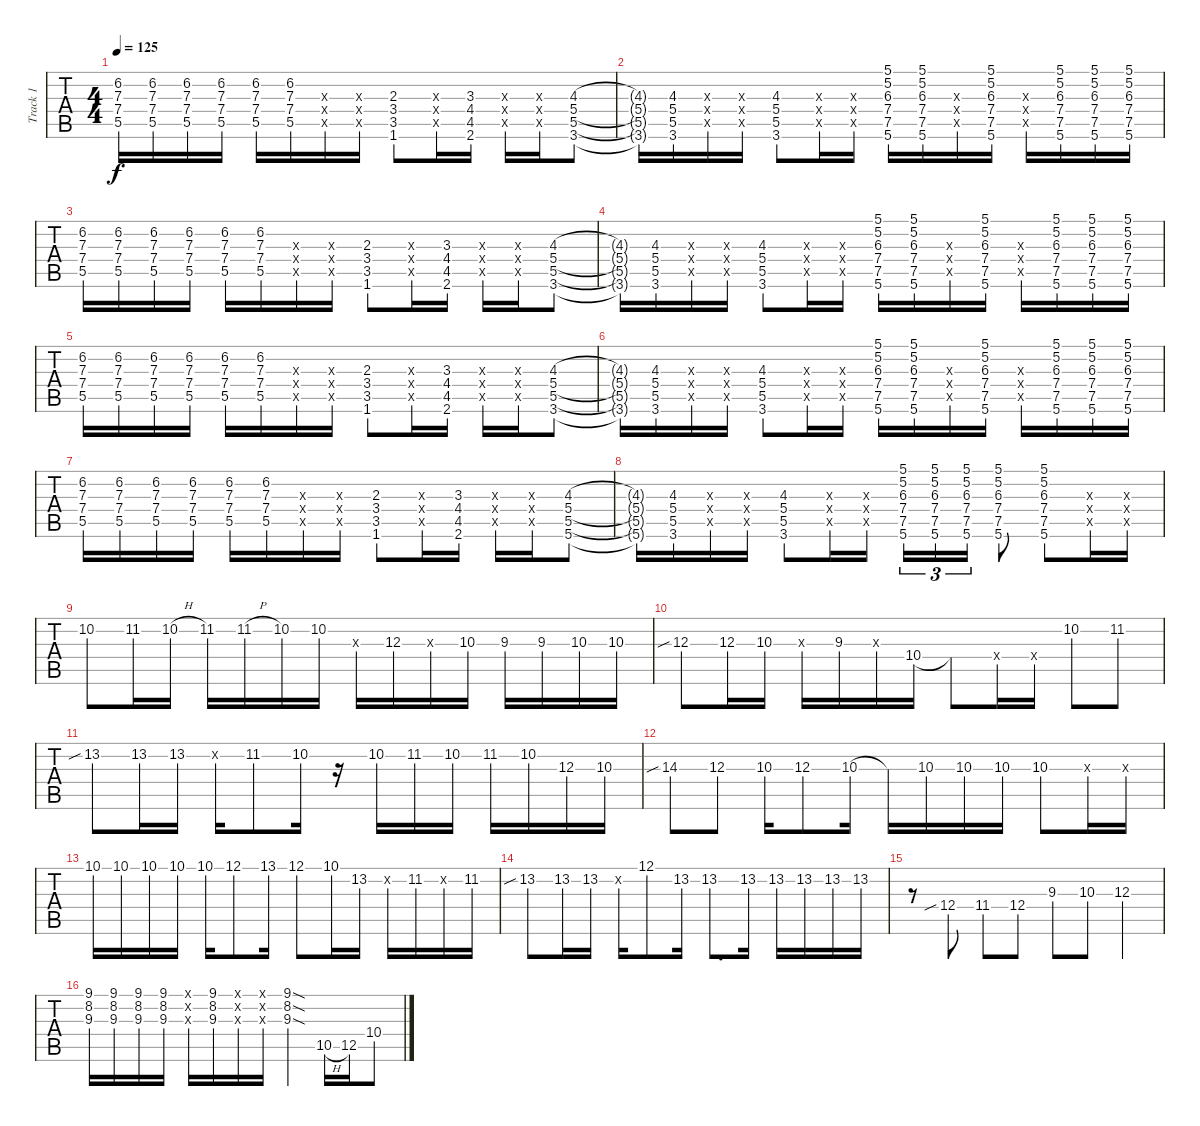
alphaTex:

\track ("Track 1" "Track 1") {instrument acousticguitarsteel}
\staff {tabs}
\tuning (E4 B3 G3 D3 A2 E2) {hide}
\ts (4 4)
\tempo 125
\clef g2
\ks c
(6.2 7.3 7.4 5.5).16{dy f} (6.2 7.3 7.4 5.5).16 (6.2 7.3 7.4 5.5).16 (6.2 7.3 7.4 5.5).16 (6.2 7.3 7.4 5.5).16 (6.2 7.3 7.4 5.5).16 (0.3{x} 0.4{x} 0.5{x}).16 (0.3{x} 0.4{x} 0.5{x}).16 (2.3 3.4 3.5 1.6).8 (0.3{x} 0.4{x} 0.5{x}).16 (3.3 4.4 4.5 2.6).16 (0.3{x} 0.4{x} 0.5{x}).16 (0.3{x} 0.4{x} 0.5{x}).16 (4.3 5.4 5.5 3.6).8 |
(4.3{t} 5.4{t} 5.5{t} 3.6{t}).16 (4.3 5.4 5.5 3.6).16 (0.3{x} 0.4{x} 0.5{x}).16 (0.3{x} 0.4{x} 0.5{x}).16 (4.3 5.4 5.5 3.6).8 (0.3{x} 0.4{x} 0.5{x}).16 (0.3{x} 0.4{x} 0.5{x}).16 (5.1 5.2 6.3 7.4 7.5 5.6).16 (5.1 5.2 6.3 7.4 7.5 5.6).16 (0.3{x} 0.4{x} 0.5{x}).16 (5.1 5.2 6.3 7.4 7.5 5.6).16 (0.3{x} 0.4{x} 0.5{x}).16 (5.1 5.2 6.3 7.4 7.5 5.6).16 (5.1 5.2 6.3 7.4 7.5 5.6).16 (5.1 5.2 6.3 7.4 7.5 5.6).16 |
(6.2 7.3 7.4 5.5).16 (6.2 7.3 7.4 5.5).16 (6.2 7.3 7.4 5.5).16 (6.2 7.3 7.4 5.5).16 (6.2 7.3 7.4 5.5).16 (6.2 7.3 7.4 5.5).16 (0.3{x} 0.4{x} 0.5{x}).16 (0.3{x} 0.4{x} 0.5{x}).16 (2.3 3.4 3.5 1.6).8 (0.3{x} 0.4{x} 0.5{x}).16 (3.3 4.4 4.5 2.6).16 (0.3{x} 0.4{x} 0.5{x}).16 (0.3{x} 0.4{x} 0.5{x}).16 (4.3 5.4 5.5 3.6).8 |
(4.3{t} 5.4{t} 5.5{t} 3.6{t}).16 (4.3 5.4 5.5 3.6).16 (0.3{x} 0.4{x} 0.5{x}).16 (0.3{x} 0.4{x} 0.5{x}).16 (4.3 5.4 5.5 3.6).8 (0.3{x} 0.4{x} 0.5{x}).16 (0.3{x} 0.4{x} 0.5{x}).16 (5.1 5.2 6.3 7.4 7.5 5.6).16 (5.1 5.2 6.3 7.4 7.5 5.6).16 (0.3{x} 0.4{x} 0.5{x}).16 (5.1 5.2 6.3 7.4 7.5 5.6).16 (0.3{x} 0.4{x} 0.5{x}).16 (5.1 5.2 6.3 7.4 7.5 5.6).16 (5.1 5.2 6.3 7.4 7.5 5.6).16 (5.1 5.2 6.3 7.4 7.5 5.6).16 |
(6.2 7.3 7.4 5.5).16 (6.2 7.3 7.4 5.5).16 (6.2 7.3 7.4 5.5).16 (6.2 7.3 7.4 5.5).16 (6.2 7.3 7.4 5.5).16 (6.2 7.3 7.4 5.5).16 (0.3{x} 0.4{x} 0.5{x}).16 (0.3{x} 0.4{x} 0.5{x}).16 (2.3 3.4 3.5 1.6).8 (0.3{x} 0.4{x} 0.5{x}).16 (3.3 4.4 4.5 2.6).16 (0.3{x} 0.4{x} 0.5{x}).16 (0.3{x} 0.4{x} 0.5{x}).16 (4.3 5.4 5.5 3.6).8 |
(4.3{t} 5.4{t} 5.5{t} 3.6{t}).16 (4.3 5.4 5.5 3.6).16 (0.3{x} 0.4{x} 0.5{x}).16 (0.3{x} 0.4{x} 0.5{x}).16 (4.3 5.4 5.5 3.6).8 (0.3{x} 0.4{x} 0.5{x}).16 (0.3{x} 0.4{x} 0.5{x}).16 (5.1 5.2 6.3 7.4 7.5 5.6).16 (5.1 5.2 6.3 7.4 7.5 5.6).16 (0.3{x} 0.4{x} 0.5{x}).16 (5.1 5.2 6.3 7.4 7.5 5.6).16 (0.3{x} 0.4{x} 0.5{x}).16 (5.1 5.2 6.3 7.4 7.5 5.6).16 (5.1 5.2 6.3 7.4 7.5 5.6).16 (5.1 5.2 6.3 7.4 7.5 5.6).16 |
(6.2 7.3 7.4 5.5).16 (6.2 7.3 7.4 5.5).16 (6.2 7.3 7.4 5.5).16 (6.2 7.3 7.4 5.5).16 (6.2 7.3 7.4 5.5).16 (6.2 7.3 7.4 5.5).16 (0.3{x} 0.4{x} 0.5{x}).16 (0.3{x} 0.4{x} 0.5{x}).16 (2.3 3.4 3.5 1.6).8 (0.3{x} 0.4{x} 0.5{x}).16 (3.3 4.4 4.5 2.6).16 (0.3{x} 0.4{x} 0.5{x}).16 (0.3{x} 0.4{x} 0.5{x}).16 (4.3 5.4 5.5 5.6).8 |
(4.3{t} 5.4{t} 5.5{t} 5.6{t}).16 (4.3 5.4 5.5 3.6).16 (0.3{x} 0.4{x} 0.5{x}).16 (0.3{x} 0.4{x} 0.5{x}).16 (4.3 5.4 5.5 3.6).8 (0.3{x} 0.4{x} 0.5{x}).16 (0.3{x} 0.4{x} 0.5{x}).16 (5.1 5.2 6.3 7.4 7.5 5.6).16{tu (3 2)} (5.1 5.2 6.3 7.4 7.5 5.6).16{tu (3 2)} (5.1 5.2 6.3 7.4 7.5 5.6).16{tu (3 2)} (5.1 5.2 6.3 7.4 7.5 5.6).8 (5.1 5.2 6.3 7.4 7.5 5.6).8 (0.3{x} 0.4{x} 0.5{x}).16 (0.3{x} 0.4{x} 0.5{x}).16 |
10.2.8 11.2.16 10.2{h}.16 11.2.16 11.2{h}.16 10.2.16 10.2.16 0.3{x}.16 12.3.16 0.3{x}.16 10.3.16 9.3.16 9.3.16 10.3.16 10.3.16 |
12.3{sib}.8 12.3.16 10.3.16 0.3{x}.16 9.3.16 0.3{x}.16 10.4.16 10.4{t}.8 0.4{x}.16 0.4{x}.16 10.2.8 11.2.8 |
13.2{sib}.8 13.2.16 13.2.16 0.2{x}.16 11.2.8 10.2.16 r.16 10.2.16 11.2.16 10.2.16 11.2.16 10.2.16 12.3.16 10.3.16 |
14.3{sib}.8 12.3.8 10.3.16 12.3.8 10.3.16 10.3{t}.16 10.3.16 10.3.16 10.3.16 10.3.8 0.3{x}.16 0.3{x}.16 |
10.1.16 10.1.16 10.1.16 10.1.16 10.1.16 12.1.8 13.1.16 12.1.8 10.1.16 13.2.16 0.2{x}.16 11.2.16 0.2{x}.16 11.2.16 |
13.2{sib}.8 13.2.16 13.2.16 0.2{x}.16 12.1.8 13.2.16 13.2.8{d} 13.2.16 13.2.16 13.2.16 13.2.16 13.2.16 |
r.8 12.4{sib}.8 11.4.8 12.4.8 9.3.8 10.3.8 12.3.4 |
(9.1 8.2 9.3).16 (9.1 8.2 9.3).16 (9.1 8.2 9.3).16 (9.1 8.2 9.3).16 (0.1{x} 0.2{x} 0.3{x}).16 (9.1 8.2 9.3).16 (0.1{x} 0.2{x} 0.3{x}).16 (0.1{x} 0.2{x} 0.3{x}).16 (9.1{sod} 8.2{sod} 9.3{sod}).4 10.5{h}.16 12.5.16 10.4.8
